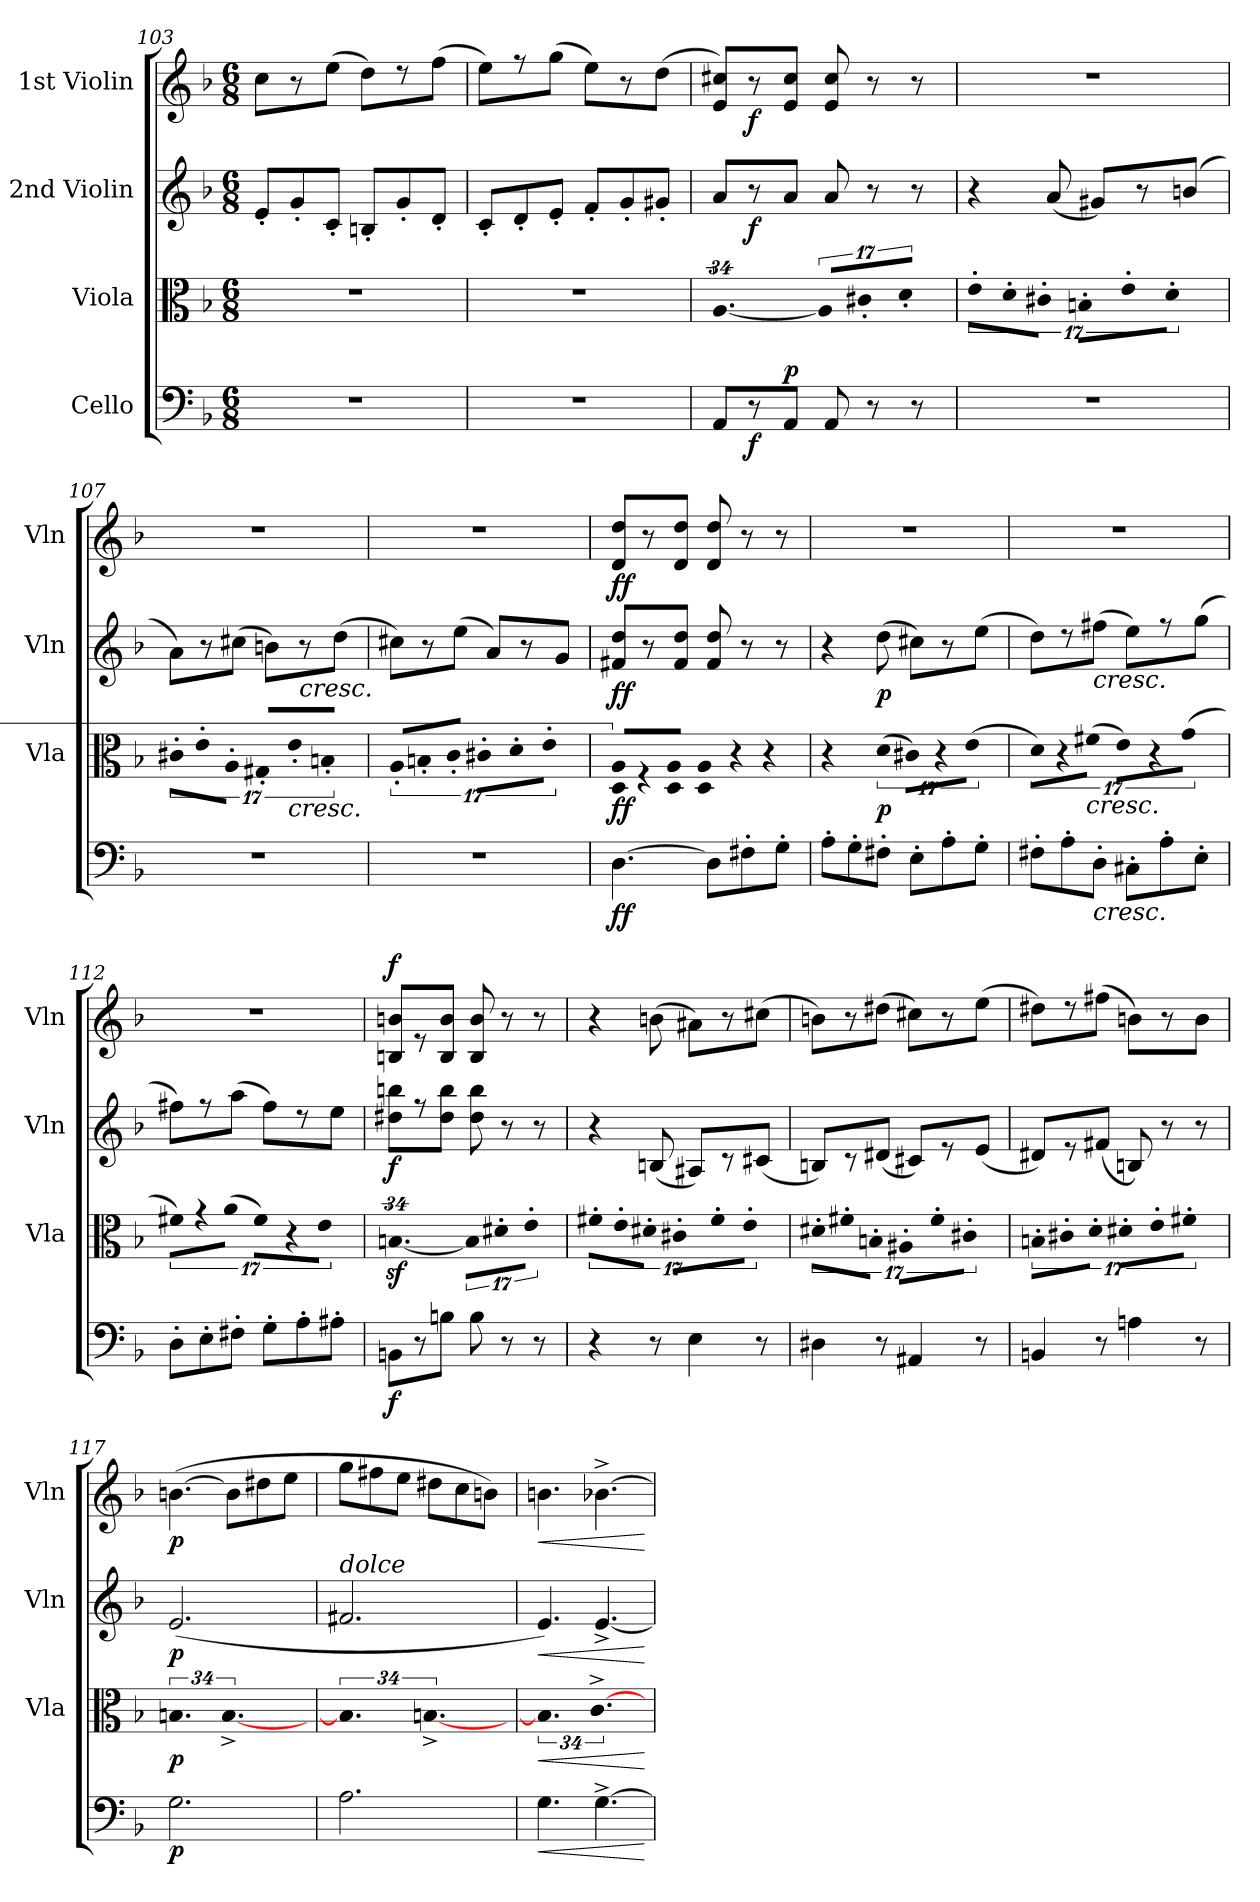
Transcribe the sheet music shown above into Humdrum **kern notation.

**kern	**dynam	**kern	**dynam	**kern	**dynam	**kern	**dynam
*part4	*part4	*part3	*part3	*part2	*part2	*part1	*part1
*staff4	*staff4	*staff3	*staff3	*staff2	*staff2	*staff1	*staff1
*I"Cello	*	*I"Viola	*	*I"2nd Violin	*	*I"1st Violin	*
*	*	*I'Vla	*	*I'Vln	*	*I'Vln	*
*clefF4	*	*clefC3	*	*clefG2	*	*clefG2	*
*k[b-]	*	*k[b-]	*	*k[b-]	*	*k[b-]	*
*F:	*	*F:	*	*F:	*	*F:	*
*M6/8	*	*M6/8	*	*M6/8	*	*M6/8	*
=103	=103	=103	=103	=103	=103	=103	=103
2.r	.	2.r	.	8e'/L	.	8cc\L	.
.	.	.	.	8g'/	.	8r	.
.	.	.	.	8c'/J	.	(8ee\J	.
.	.	.	.	8Bn'/L	.	8dd\L)	.
.	.	.	.	8g'/	.	8r	.
.	.	.	.	8d'/J	.	(8ff\J	.
=104	=104	=104	=104	=104	=104	=104	=104
2.r	.	2.r	.	8c'/L	.	8ee\L)	.
.	.	.	.	8d'/	.	8r	.
.	.	.	.	8e'/J	.	(8gg\J	.
.	.	.	.	8f'/L	.	8ee\L)	.
.	.	.	.	8g'/	.	8r	.
.	.	.	.	8g#X'/J	.	(8dd\J	.
=105	=105	=105	=105	=105	=105	=105	=105
!	!	!LO:N:vis=4.	!	!	!	!	!
8AA/L	.	[68%25A/	.	8a/L	.	8e/ 8cc#X/L)	.
!	!LO:DY:b	!	!	!	!LO:DY:b	!	!LO:DY:b
8r	f	.	.	8r	f	8r	f
!	!LO:DY:a	!	!	!	!	!	!
8AA/J	p	.	.	8a/J	.	8e/ 8cc#/J	.
!	!	!LO:N:vis=8	!	!	!	!	!
.	.	17%2A/L]	.	.	.	.	.
8AA/	.	.	.	8a/	.	8e/ 8cc#/	.
!	!	!LO:N:vis=8	!	!	!	!	!
.	.	17%2c#X'/	.	.	.	.	.
8r	.	.	.	8r	.	8r	.
!	!	!LO:N:vis=8	!	!	!	!	!
.	.	17%2d'/J	.	.	.	.	.
8r	.	.	.	8r	.	8r	.
.	.	34ryy	.	.	.	.	.
=106	=106	=106	=106	=106	=106	=106	=106
!	!	!LO:N:vis=8	!	!	!	!	!
2.r	.	17%2e'\L	.	4r	.	2.r	.
!	!	!LO:N:vis=8	!	!	!	!	!
.	.	17%2d'\	.	.	.	.	.
!	!	!LO:N:vis=8	!	!	!	!	!
.	.	17%2c#X'\J	.	.	.	.	.
.	.	.	.	(8a/	.	.	.
!	!	!LO:N:vis=8	!	!	!	!	!
.	.	17%2Bn'\L	.	.	.	.	.
.	.	.	.	8g#X/L)	.	.	.
!	!	!LO:N:vis=8	!	!	!	!	!
.	.	17%2e'\	.	.	.	.	.
.	.	.	.	8r	.	.	.
!	!	!LO:N:vis=8	!	!	!	!	!
.	.	17%2d'\J	.	.	.	.	.
.	.	.	.	(8bn/J	.	.	.
.	.	68%3ryy	.	.	.	.	.
=107	=107	=107	=107	=107	=107	=107	=107
!	!	!LO:N:vis=8	!	!	!	!	!
2.r	.	17%2c#X'\L	.	8a\L)	.	2.r	.
!	!	!LO:N:vis=8	!	!	!	!	!
.	.	17%2e'\	.	.	.	.	.
.	.	.	.	8r	.	.	.
!	!	!LO:N:vis=8	!	!	!	!	!
.	.	17%2A'\J	.	.	.	.	.
.	.	.	.	(8cc#X\J	.	.	.
!	!	!LO:N:vis=8	!	!	!	!	!
.	.	17%2G#X'/L	.	.	.	.	.
.	.	.	.	8bn\L)	.	.	.
!	!	!LO:TX:b:i:t=cresc.	!	!	!	!	!
!	!	!LO:N:vis=8	!	!	!	!	!
.	.	17%2e'/	.	.	.	.	.
!	!	!	!	!LO:TX:b:i:t=cresc.	!	!	!
.	.	.	.	8r	.	.	.
!	!	!LO:N:vis=8	!	!	!	!	!
.	.	17%2Bn'/J	.	.	.	.	.
.	.	.	.	(8dd\J	.	.	.
.	.	68%3ryy	.	.	.	.	.
!!LO:LB:g=z
=108	=108	=108	=108	=108	=108	=108	=108
!	!	!LO:N:vis=8	!	!	!	!	!
2.r	.	17%2A'/L	.	8cc#X\L)	.	2.r	.
!	!	!LO:N:vis=8	!	!	!	!	!
.	.	17%2Bn'/	.	.	.	.	.
.	.	.	.	8r	.	.	.
!	!	!LO:N:vis=8	!	!	!	!	!
.	.	17%2c'/J	.	.	.	.	.
.	.	.	.	(8ee\J	.	.	.
!	!	!LO:N:vis=8	!	!	!	!	!
.	.	17%2c#X'\L	.	.	.	.	.
.	.	.	.	8a/L)	.	.	.
!	!	!LO:N:vis=8	!	!	!	!	!
.	.	17%2d'\	.	.	.	.	.
.	.	.	.	8r	.	.	.
!	!	!LO:N:vis=8	!	!	!	!	!
.	.	17%2e'\J	.	.	.	.	.
.	.	.	.	8g/J	.	.	.
.	.	68%3ryy	.	.	.	.	.
=109	=109	=109	=109	=109	=109	=109	=109
!	!LO:DY:b	!LO:N:vis=8	!LO:DY:b	!	!LO:DY:b	!	!LO:DY:b
[4.D\	ff	17%2D/ 17%2A/L	ff	8f#X/ 8dd/L	ff	8d/ 8dd/L	ff
!	!	!LO:N:vis=8	!	!	!	!	!
.	.	17%2r	.	.	.	.	.
.	.	.	.	8r	.	8r	.
!	!	!LO:N:vis=8	!	!	!	!	!
.	.	17%2D/ 17%2A/J	.	.	.	.	.
.	.	.	.	8f#/ 8dd/J	.	8d/ 8dd/J	.
!	!	!LO:N:vis=8	!	!	!	!	!
.	.	17%2D/ 17%2A/	.	.	.	.	.
8D\L]	.	.	.	8f#/ 8dd/	.	8d/ 8dd/	.
!	!	!LO:N:vis=8	!	!	!	!	!
.	.	17%2r	.	.	.	.	.
8F#X'\	.	.	.	8r	.	8r	.
!	!	!LO:N:vis=8	!	!	!	!	!
.	.	17%2r	.	.	.	.	.
8G'\J	.	.	.	8r	.	8r	.
.	.	68%3ryy	.	.	.	.	.
=110	=110	=110	=110	=110	=110	=110	=110
8A'\L	.	4r	.	4r	.	2.r	.
8G'\	.	.	.	.	.	.	.
!	!	!LO:N:vis=8	!LO:DY:b	!	!LO:DY:b	!	!
8F#X'\J	.	(17%2d\	p	(8dd\	p	.	.
!	!	!LO:N:vis=8	!	!	!	!	!
.	.	17%2c#X\L)	.	.	.	.	.
8E'\L	.	.	.	8cc#X\L)	.	.	.
!	!	!LO:N:vis=8	!	!	!	!	!
.	.	17%2r	.	.	.	.	.
8A'\	.	.	.	8r	.	.	.
!	!	!LO:N:vis=8	!	!	!	!	!
.	.	(17%2e\J	.	.	.	.	.
8G'\J	.	.	.	(8ee\J	.	.	.
.	.	34ryy	.	.	.	.	.
=111	=111	=111	=111	=111	=111	=111	=111
!	!	!LO:N:vis=8	!	!	!	!	!
8F#X'\L	.	17%2d\L)	.	8dd\L)	.	2.r	.
!	!	!LO:N:vis=8	!	!	!	!	!
.	.	17%2r	.	.	.	.	.
8A'\	.	.	.	8r	.	.	.
!	!	!LO:TX:b:i:t=cresc.	!	!	!	!	!
!	!	!LO:N:vis=8	!	!	!	!	!
.	.	(17%2f#X\J	.	.	.	.	.
!	!	!	!	!LO:TX:b:i:t=cresc.	!	!	!
!LO:TX:b:i:t=cresc.	!	!	!	!	!	!	!
8D'\J	.	.	.	(8ff#X\J	.	.	.
!	!	!LO:N:vis=8	!	!	!	!	!
.	.	17%2e\L)	.	.	.	.	.
8C#X'\L	.	.	.	8ee\L)	.	.	.
!	!	!LO:N:vis=8	!	!	!	!	!
.	.	17%2r	.	.	.	.	.
8A'\	.	.	.	8r	.	.	.
!	!	!LO:N:vis=8	!	!	!	!	!
.	.	(17%2g\J	.	.	.	.	.
8E'\J	.	.	.	(8gg\J	.	.	.
.	.	68%3ryy	.	.	.	.	.
=112	=112	=112	=112	=112	=112	=112	=112
!	!	!LO:N:vis=8	!	!	!	!	!
8D'\L	.	17%2f#X\L)	.	8ff#X\L)	.	2.r	.
!	!	!LO:N:vis=8	!	!	!	!	!
.	.	17%2r	.	.	.	.	.
8E'\	.	.	.	8r	.	.	.
!	!	!LO:N:vis=8	!	!	!	!	!
.	.	(17%2a\J	.	.	.	.	.
8F#X'\J	.	.	.	(8aa\J	.	.	.
!	!	!LO:N:vis=8	!	!	!	!	!
.	.	17%2f#\L)	.	.	.	.	.
8G'\L	.	.	.	8ff#\L)	.	.	.
!	!	!LO:N:vis=8	!	!	!	!	!
.	.	17%2r	.	.	.	.	.
8A'\	.	.	.	8r	.	.	.
!	!	!LO:N:vis=8	!	!	!	!	!
.	.	17%2e\J	.	.	.	.	.
8A#X'\J	.	.	.	8ee\J	.	.	.
.	.	68%3ryy	.	.	.	.	.
=113	=113	=113	=113	=113	=113	=113	=113
!	!LO:DY:b	!LO:N:vis=4.	!	!	!LO:DY:b	!	!LO:DY:a
8BBn\L	f	[68%25Bnz</	.	8dd#X\ 8bbn\L	f	8Bn/ 8bn/L	f
8r	.	.	.	8r	.	8r	.
8Bn\J	.	.	.	8dd#\ 8bb\J	.	8B/ 8b/J	.
!	!	!LO:N:vis=8	!	!	!	!	!
.	.	17%2B\L]	.	.	.	.	.
8B\	.	.	.	8dd#\ 8bb\	.	8B/ 8b/	.
!	!	!LO:N:vis=8	!	!	!	!	!
.	.	17%2d#X'\	.	.	.	.	.
8r	.	.	.	8r	.	8r	.
!	!	!LO:N:vis=8	!	!	!	!	!
.	.	17%2e'\J	.	.	.	.	.
8r	.	.	.	8r	.	8r	.
.	.	34ryy	.	.	.	.	.
=114	=114	=114	=114	=114	=114	=114	=114
!	!	!LO:N:vis=8	!	!	!	!	!
4r	.	17%2f#X'\L	.	4r	.	4r	.
!	!	!LO:N:vis=8	!	!	!	!	!
.	.	17%2e'\	.	.	.	.	.
!	!	!LO:N:vis=8	!	!	!	!	!
.	.	17%2d#X'\J	.	.	.	.	.
8r	.	.	.	(8Bn/	.	(8bn\	.
!	!	!LO:N:vis=8	!	!	!	!	!
.	.	17%2c#X'\L	.	.	.	.	.
4E\	.	.	.	8A#X/L)	.	8a#X\L)	.
!	!	!LO:N:vis=8	!	!	!	!	!
.	.	17%2f#'\	.	.	.	.	.
.	.	.	.	8r	.	8r	.
!	!	!LO:N:vis=8	!	!	!	!	!
.	.	17%2e'\J	.	.	.	.	.
8r	.	.	.	(8c#X/J	.	(8cc#X\J	.
.	.	68%3ryy	.	.	.	.	.
=115	=115	=115	=115	=115	=115	=115	=115
!	!	!LO:N:vis=8	!	!	!	!	!
4D#X\	.	17%2d#X'\L	.	8Bn/L)	.	8bn\L)	.
!	!	!LO:N:vis=8	!	!	!	!	!
.	.	17%2f#X'\	.	.	.	.	.
.	.	.	.	8r	.	8r	.
!	!	!LO:N:vis=8	!	!	!	!	!
.	.	17%2Bn'\J	.	.	.	.	.
8r	.	.	.	(8d#X/J	.	(8dd#X\J	.
!	!	!LO:N:vis=8	!	!	!	!	!
.	.	17%2A#X'\L	.	.	.	.	.
4AA#X/	.	.	.	8c#X/L)	.	8cc#X\L)	.
!	!	!LO:N:vis=8	!	!	!	!	!
.	.	17%2f#'\	.	.	.	.	.
.	.	.	.	8r	.	8r	.
!	!	!LO:N:vis=8	!	!	!	!	!
.	.	17%2c#X'\J	.	.	.	.	.
8r	.	.	.	(8e/J	.	(8ee\J	.
.	.	68%3ryy	.	.	.	.	.
=116	=116	=116	=116	=116	=116	=116	=116
!	!	!LO:N:vis=8	!	!	!	!	!
4BBn/	.	17%2Bn'\L	.	8d#X/L)	.	8dd#X\L)	.
!	!	!LO:N:vis=8	!	!	!	!	!
.	.	17%2c#X'\	.	.	.	.	.
.	.	.	.	8r	.	8r	.
!	!	!LO:N:vis=8	!	!	!	!	!
.	.	17%2d'\J	.	.	.	.	.
8r	.	.	.	(8f#X/J	.	(8ff#X\J	.
!	!	!LO:N:vis=8	!	!	!	!	!
.	.	17%2d#X'\L	.	.	.	.	.
4An\	.	.	.	8Bn/)	.	8bn\L)	.
!	!	!LO:N:vis=8	!	!	!	!	!
.	.	17%2e'\	.	.	.	.	.
.	.	.	.	8r	.	8r	.
!	!	!LO:N:vis=8	!	!	!	!	!
.	.	17%2f#X'\J	.	.	.	.	.
8r	.	.	.	8r	.	8b\J	.
.	.	68%3ryy	.	.	.	.	.
!!LO:LB:g=z
=117	=117	=117	=117	=117	=117	=117	=117
!	!LO:DY:b	!LO:N:vis=4.	!LO:DY:b	!	!LO:DY:b	!	!LO:DY:b
2.G\	p	68%25Bn/	p	(2.e/	p	([4.bn\	p
!	!	!LO:N:vis=4.	!	!	!	!	!
.	.	[68%25B^/	.	.	.	.	.
.	.	.	.	.	.	8b\L]	.
.	.	.	.	.	.	8dd#X\	.
.	.	.	.	.	.	8ee\J	.
.	.	68ryy	.	.	.	.	.
=118	=118	=118	=118	=118	=118	=118	=118
!	!	!	!	!LO:TX:a:i:t=dolce	!	!	!
!	!	!LO:N:vis=4.	!	!	!	!	!
2.A\	.	68%25B/]	.	2.f#X/	.	8gg\L	.
.	.	.	.	.	.	8ff#X\	.
.	.	.	.	.	.	8ee\J	.
!	!	!LO:N:vis=4.	!	!	!	!	!
.	.	[68%25Bn^/	.	.	.	.	.
.	.	.	.	.	.	8dd#X\L	.
.	.	.	.	.	.	8cc\	.
.	.	.	.	.	.	8bn\J)	.
.	.	68ryy	.	.	.	.	.
=119	=119	=119	=119	=119	=119	=119	=119
!	!LO:HP:b	!LO:N:vis=4.	!LO:HP:b	!	!LO:HP:b	!	!LO:HP:b
4.G\	<	68%25B/]	<	4.e/)	<	4.bn\	<
!	!	!LO:N:vis=4.	!	!	!	!	!
.	.	[68%25c^\	.	.	.	.	.
[4.G^\	.	.	.	[4.e^/	.	[4.b-X^\	.
.	.	68ryy	[	.	.	.	.
.	[	.	.	.	[	.	[
=	=	=	=	=	=	=	=
*-	*-	*-	*-	*-	*-	*-	*-
